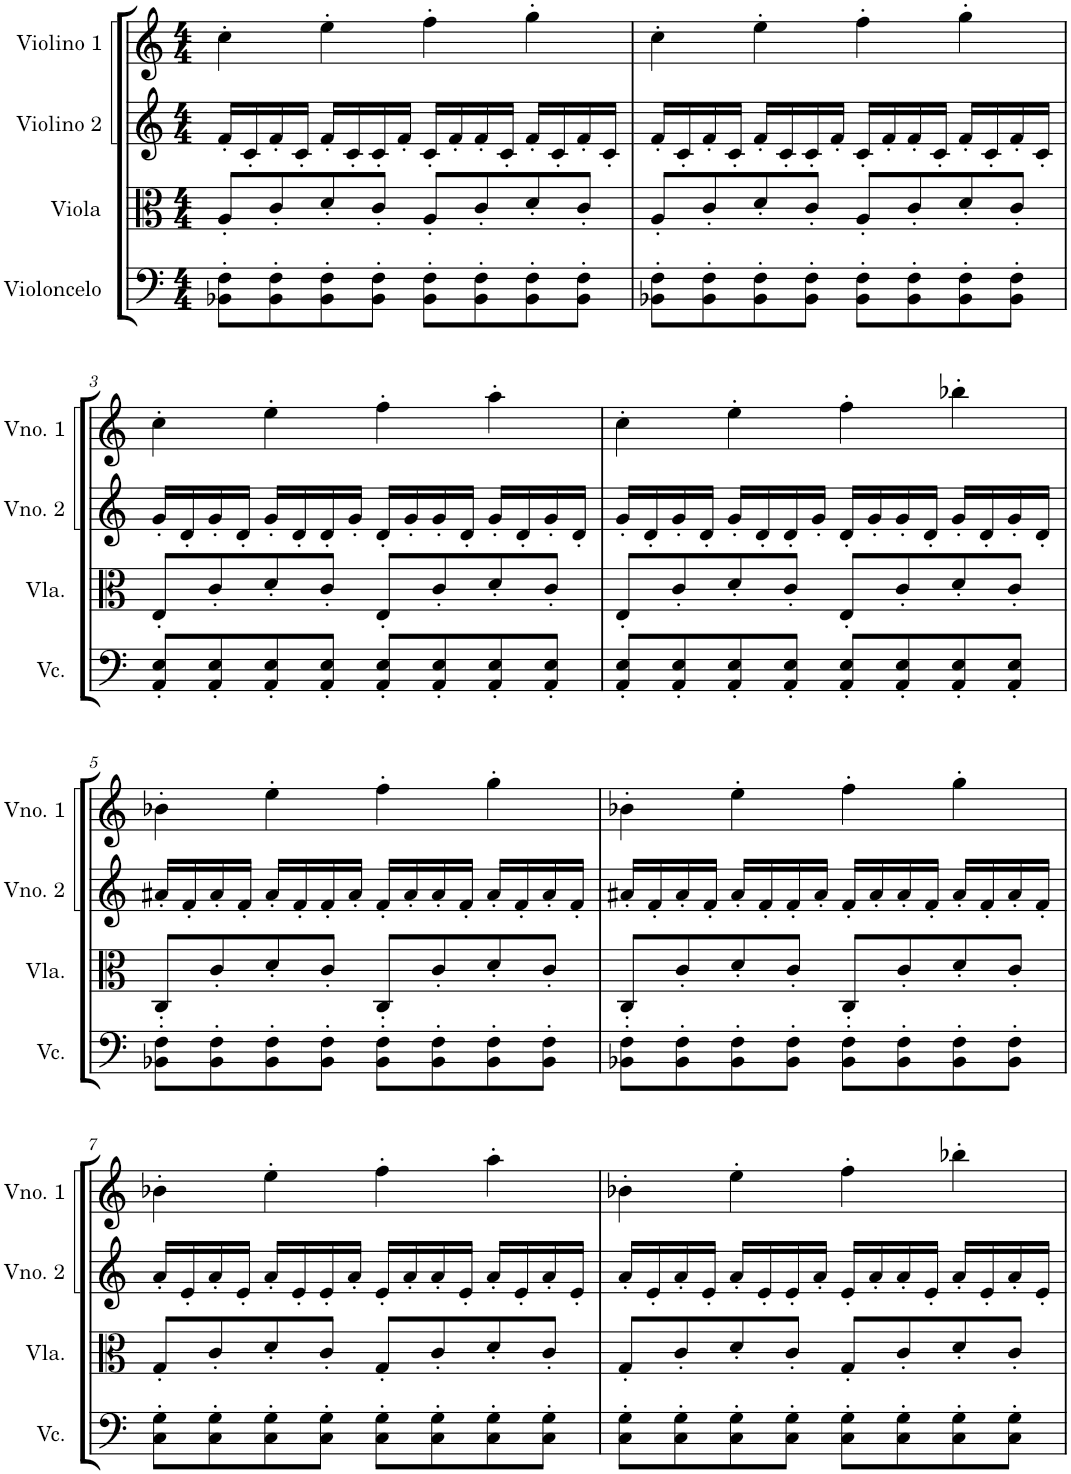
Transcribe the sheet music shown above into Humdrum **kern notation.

**kern	**kern	**kern	**kern
*part4	*part3	*part2	*part1
*staff4	*staff3	*staff2	*staff1
*I"Violoncelo	*I"Viola	*I"Violino 2	*I"Violino 1
*I'Vc.	*I'Vla.	*I'Vno. 2	*I'Vno. 1
*clefF4	*clefC3	*clefG2	*clefG2
*k[]	*k[]	*k[]	*k[]
*M4/4	*M4/4	*M4/4	*M4/4
=1	=1	=1	=1
8BB-X\' 8F\'L	8A'/L	16f'/LL	4cc'\
.	.	16c'/	.
8BB-\' 8F\'	8c'/	16f'/	.
.	.	16c'/JJ	.
8BB-\' 8F\'	8d'/	16f'/LL	4ee'\
.	.	16c'/	.
8BB-\' 8F\'J	8c'/J	16c'/	.
.	.	16f'/JJ	.
8BB-\' 8F\'L	8A'/L	16c'/LL	4ff'\
.	.	16f'/	.
8BB-\' 8F\'	8c'/	16f'/	.
.	.	16c'/JJ	.
8BB-\' 8F\'	8d'/	16f'/LL	4gg'\
.	.	16c'/	.
8BB-\' 8F\'J	8c'/J	16f'/	.
.	.	16c'/JJ	.
=2	=2	=2	=2
8BB-X\' 8F\'L	8A'/L	16f'/LL	4cc'\
.	.	16c'/	.
8BB-\' 8F\'	8c'/	16f'/	.
.	.	16c'/JJ	.
8BB-\' 8F\'	8d'/	16f'/LL	4ee'\
.	.	16c'/	.
8BB-\' 8F\'J	8c'/J	16c'/	.
.	.	16f'/JJ	.
8BB-\' 8F\'L	8A'/L	16c'/LL	4ff'\
.	.	16f'/	.
8BB-\' 8F\'	8c'/	16f'/	.
.	.	16c'/JJ	.
8BB-\' 8F\'	8d'/	16f'/LL	4gg'\
.	.	16c'/	.
8BB-\' 8F\'J	8c'/J	16f'/	.
.	.	16c'/JJ	.
!!LO:LB:g=z
=3	=3	=3	=3
8AA/' 8E/'L	8E'/L	16g'/LL	4cc'\
.	.	16d'/	.
8AA/' 8E/'	8c'/	16g'/	.
.	.	16d'/JJ	.
8AA/' 8E/'	8d'/	16g'/LL	4ee'\
.	.	16d'/	.
8AA/' 8E/'J	8c'/J	16d'/	.
.	.	16g'/JJ	.
8AA/' 8E/'L	8E'/L	16d'/LL	4ff'\
.	.	16g'/	.
8AA/' 8E/'	8c'/	16g'/	.
.	.	16d'/JJ	.
8AA/' 8E/'	8d'/	16g'/LL	4aa'\
.	.	16d'/	.
8AA/' 8E/'J	8c'/J	16g'/	.
.	.	16d'/JJ	.
=4	=4	=4	=4
8AA/' 8E/'L	8E'/L	16g'/LL	4cc'\
.	.	16d'/	.
8AA/' 8E/'	8c'/	16g'/	.
.	.	16d'/JJ	.
8AA/' 8E/'	8d'/	16g'/LL	4ee'\
.	.	16d'/	.
8AA/' 8E/'J	8c'/J	16d'/	.
.	.	16g'/JJ	.
8AA/' 8E/'L	8E'/L	16d'/LL	4ff'\
.	.	16g'/	.
8AA/' 8E/'	8c'/	16g'/	.
.	.	16d'/JJ	.
8AA/' 8E/'	8d'/	16g'/LL	4bb-X'\
.	.	16d'/	.
8AA/' 8E/'J	8c'/J	16g'/	.
.	.	16d'/JJ	.
!!LO:LB:g=z
=5	=5	=5	=5
8BB-X\' 8F\'L	8C'/L	16a#X'/LL	4b-X'\
.	.	16f'/	.
8BB-\' 8F\'	8c'/	16a#'/	.
.	.	16f'/JJ	.
8BB-\' 8F\'	8d'/	16a#'/LL	4ee'\
.	.	16f'/	.
8BB-\' 8F\'J	8c'/J	16f'/	.
.	.	16a#'/JJ	.
8BB-\' 8F\'L	8C'/L	16f'/LL	4ff'\
.	.	16a#'/	.
8BB-\' 8F\'	8c'/	16a#'/	.
.	.	16f'/JJ	.
8BB-\' 8F\'	8d'/	16a#'/LL	4gg'\
.	.	16f'/	.
8BB-\' 8F\'J	8c'/J	16a#'/	.
.	.	16f'/JJ	.
=6	=6	=6	=6
8BB-X\' 8F\'L	8C'/L	16a#X'/LL	4b-X'\
.	.	16f'/	.
8BB-\' 8F\'	8c'/	16a#'/	.
.	.	16f'/JJ	.
8BB-\' 8F\'	8d'/	16a#'/LL	4ee'\
.	.	16f'/	.
8BB-\' 8F\'J	8c'/J	16f'/	.
.	.	16a#'/JJ	.
8BB-\' 8F\'L	8C'/L	16f'/LL	4ff'\
.	.	16a#'/	.
8BB-\' 8F\'	8c'/	16a#'/	.
.	.	16f'/JJ	.
8BB-\' 8F\'	8d'/	16a#'/LL	4gg'\
.	.	16f'/	.
8BB-\' 8F\'J	8c'/J	16a#'/	.
.	.	16f'/JJ	.
!!LO:LB:g=z
=7	=7	=7	=7
8C\' 8G\'L	8G'/L	16a'/LL	4b-X'\
.	.	16e'/	.
8C\' 8G\'	8c'/	16a'/	.
.	.	16e'/JJ	.
8C\' 8G\'	8d'/	16a'/LL	4ee'\
.	.	16e'/	.
8C\' 8G\'J	8c'/J	16e'/	.
.	.	16a'/JJ	.
8C\' 8G\'L	8G'/L	16e'/LL	4ff'\
.	.	16a'/	.
8C\' 8G\'	8c'/	16a'/	.
.	.	16e'/JJ	.
8C\' 8G\'	8d'/	16a'/LL	4aa'\
.	.	16e'/	.
8C\' 8G\'J	8c'/J	16a'/	.
.	.	16e'/JJ	.
=8	=8	=8	=8
8C\' 8G\'L	8G'/L	16a'/LL	4b-X'\
.	.	16e'/	.
8C\' 8G\'	8c'/	16a'/	.
.	.	16e'/JJ	.
8C\' 8G\'	8d'/	16a'/LL	4ee'\
.	.	16e'/	.
8C\' 8G\'J	8c'/J	16e'/	.
.	.	16a'/JJ	.
8C\' 8G\'L	8G'/L	16e'/LL	4ff'\
.	.	16a'/	.
8C\' 8G\'	8c'/	16a'/	.
.	.	16e'/JJ	.
8C\' 8G\'	8d'/	16a'/LL	4bb-X'\
.	.	16e'/	.
8C\' 8G\'J	8c'/J	16a'/	.
.	.	16e'/JJ	.
=	=	=	=
*-	*-	*-	*-
